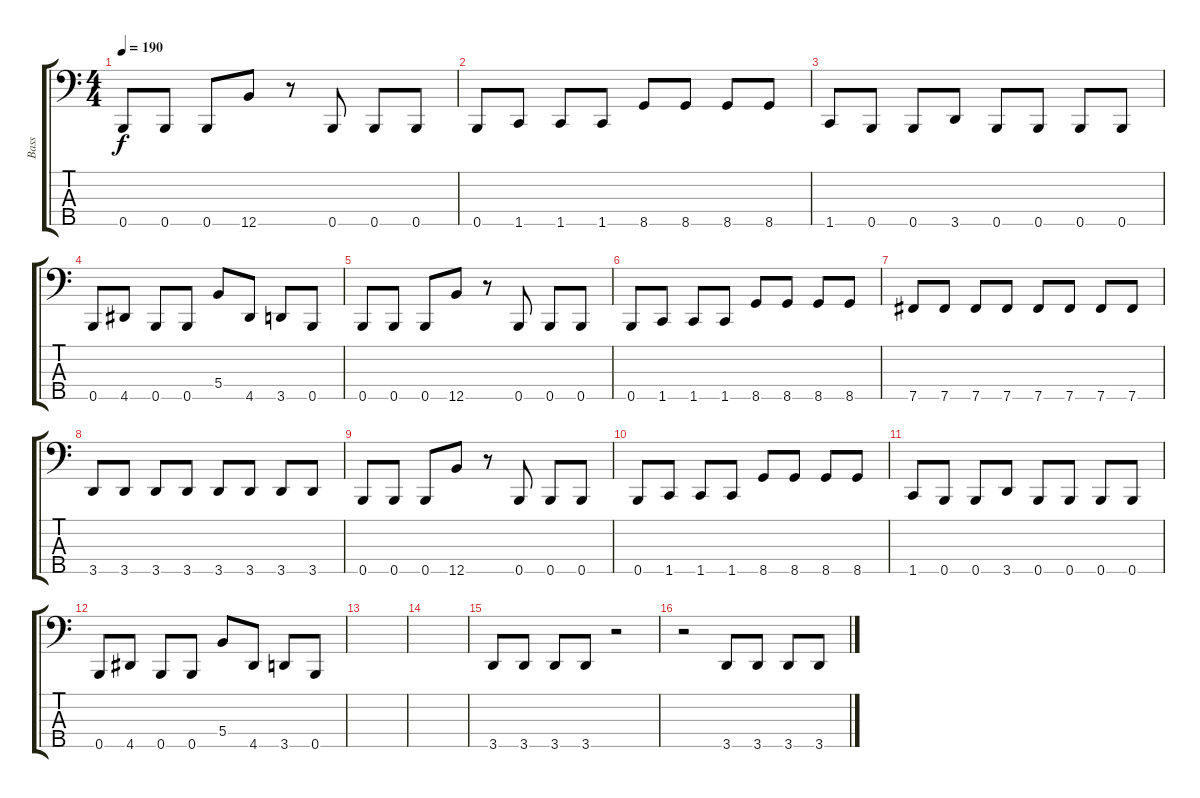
\track ("Bass" "Bass") {instrument electricbasspick}
\staff {score tabs}
\tuning (Ab2 E2 B1 Gb1 B0) {hide}
\ts (4 4)
\tempo 190
\clef f4
\ks c
0.5.8{dy f} 0.5.8 0.5.8 12.5.8 r.8 0.5.8 0.5.8 0.5.8 |
0.5.8 1.5.8 1.5.8 1.5.8 8.5.8 8.5.8 8.5.8 8.5.8 |
1.5.8 0.5.8 0.5.8 3.5.8 0.5.8 0.5.8 0.5.8 0.5.8 |
0.5.8 4.5.8 0.5.8 0.5.8 5.4.8 4.5.8 3.5.8 0.5.8 |
0.5.8 0.5.8 0.5.8 12.5.8 r.8 0.5.8 0.5.8 0.5.8 |
0.5.8 1.5.8 1.5.8 1.5.8 8.5.8 8.5.8 8.5.8 8.5.8 |
7.5.8 7.5.8 7.5.8 7.5.8 7.5.8 7.5.8 7.5.8 7.5.8 |
3.5.8 3.5.8 3.5.8 3.5.8 3.5.8 3.5.8 3.5.8 3.5.8 |
0.5.8 0.5.8 0.5.8 12.5.8 r.8 0.5.8 0.5.8 0.5.8 |
0.5.8 1.5.8 1.5.8 1.5.8 8.5.8 8.5.8 8.5.8 8.5.8 |
1.5.8 0.5.8 0.5.8 3.5.8 0.5.8 0.5.8 0.5.8 0.5.8 |
0.5.8 4.5.8 0.5.8 0.5.8 5.4.8 4.5.8 3.5.8 0.5.8 |
|
|
3.5.8 3.5.8 3.5.8 3.5.8 r.2 |
r.2 3.5.8 3.5.8 3.5.8 3.5.8
